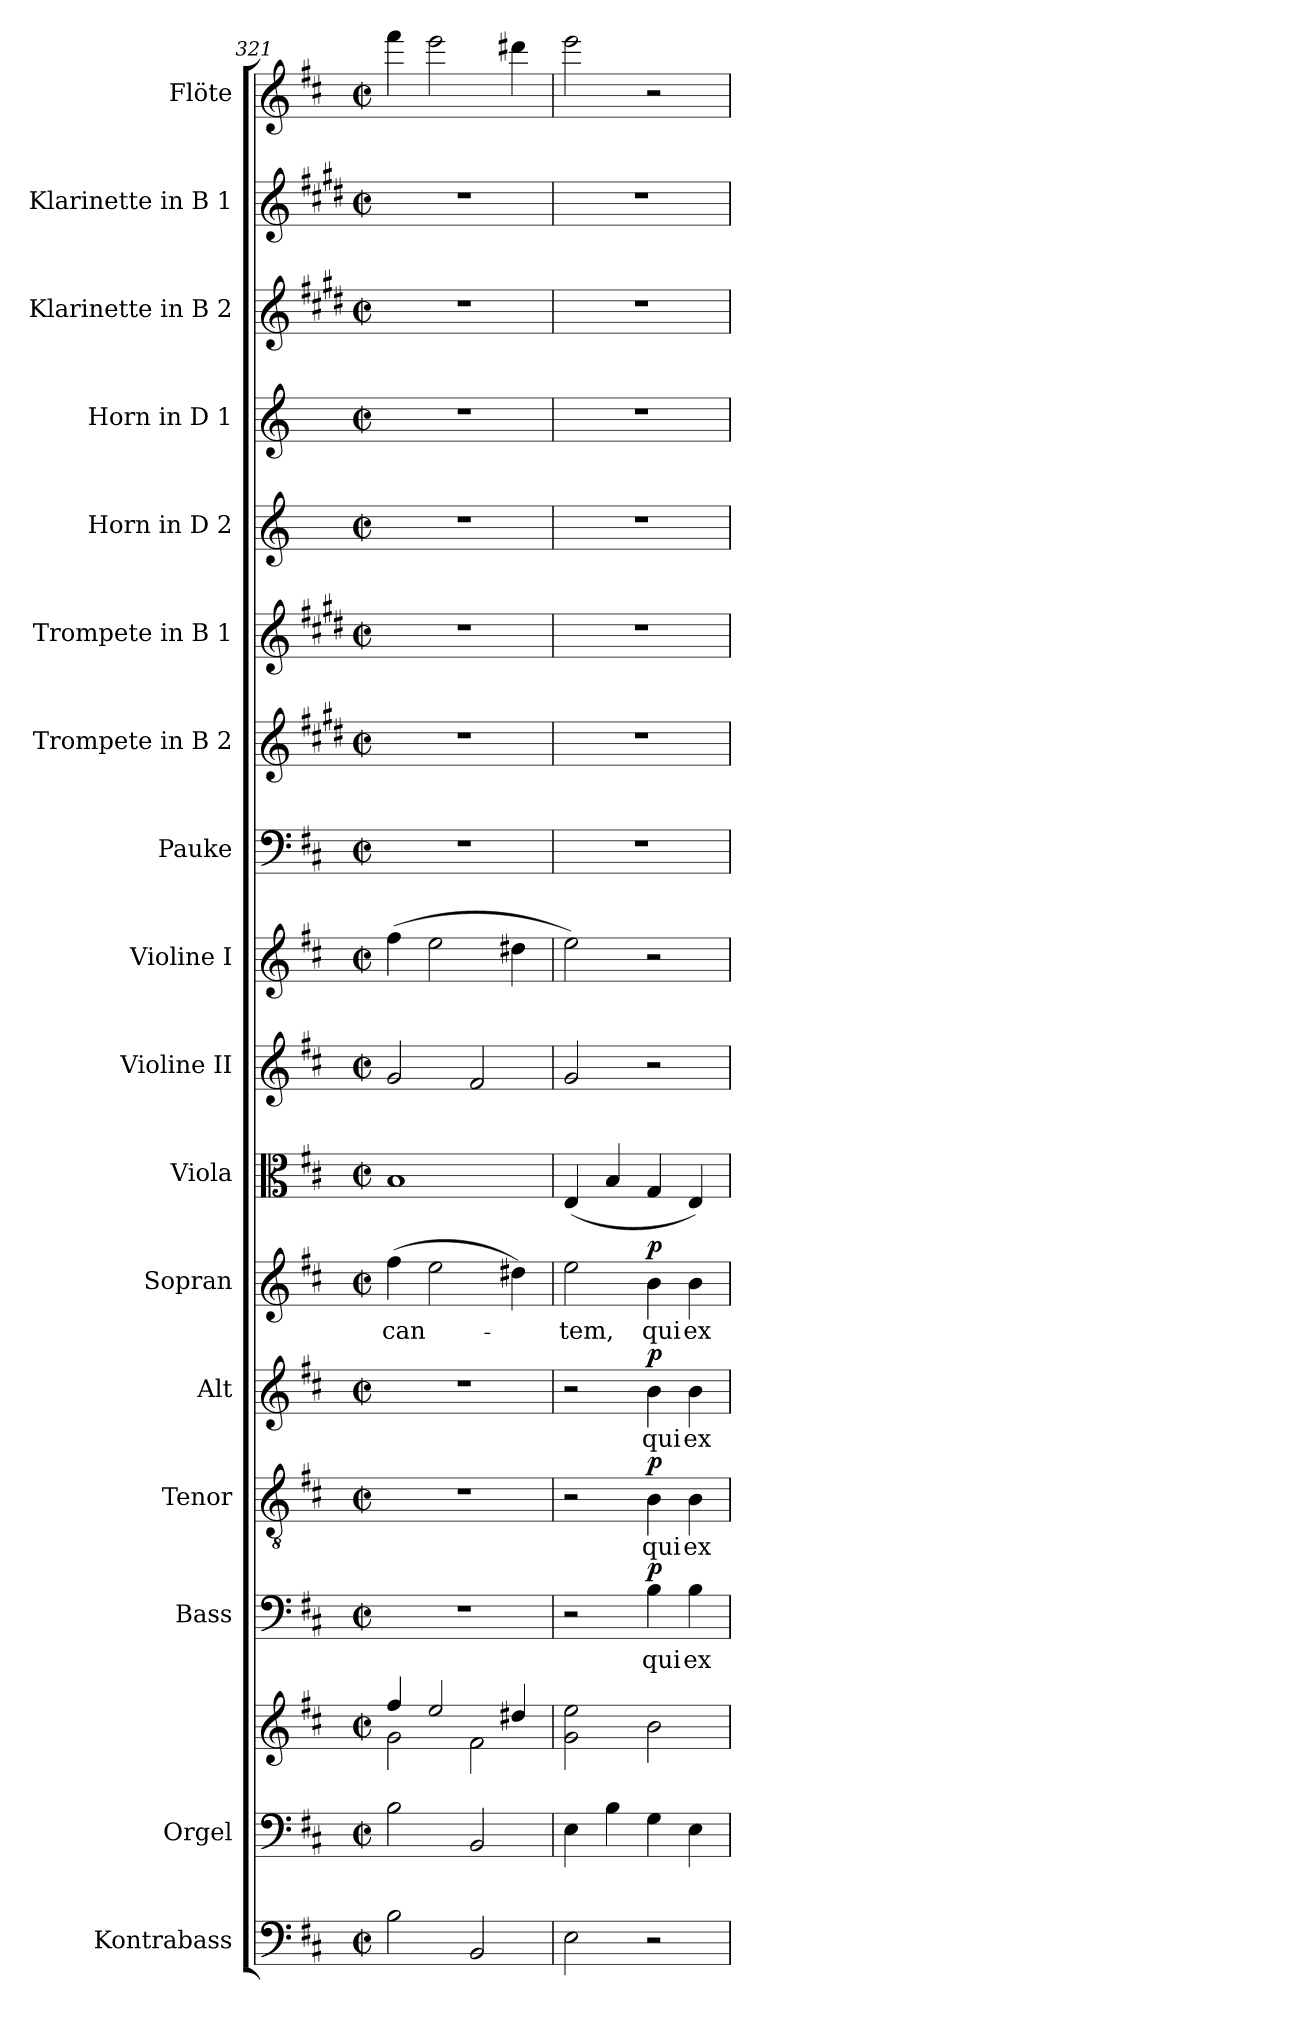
**kern	**kern	**kern	**kern	**text	**dynam	**kern	**text	**dynam	**kern	**text	**dynam	**kern	**text	**dynam	**kern	**kern	**kern	**kern	**kern	**kern	**kern	**kern	**kern	**kern	**kern
*part17	*part16	*part16	*part15	*part15	*part15	*part14	*part14	*part14	*part13	*part13	*part13	*part12	*part12	*part12	*part11	*part10	*part9	*part8	*part7	*part6	*part5	*part4	*part3	*part2	*part1
*staff18	*staff17	*staff16	*staff15	*staff15	*staff15	*staff14	*staff14	*staff14	*staff13	*staff13	*staff13	*staff12	*staff12	*staff12	*staff11	*staff10	*staff9	*staff8	*staff7	*staff6	*staff5	*staff4	*staff3	*staff2	*staff1
*I"Kontrabass	*I"Orgel	*	*I"Bass	*	*	*I"Tenor	*	*	*I"Alt	*	*	*I"Sopran	*	*	*I"Viola	*I"Violine II	*I"Violine I	*I"Pauke	*I"Trompete in B 2	*I"Trompete in B 1	*I"Horn in D 2	*I"Horn in D 1	*I"Klarinette in B 2	*I"Klarinette in B 1	*I"Flöte
*I'Kb.	*I'Org.	*	*I'B	*	*	*I'T	*	*	*I'A	*	*	*I'S	*	*	*I'Vla.	*I'Vl. II	*I'Vl. I	*I'Pk.	*I'Trp. 2	*I'Trp. 1	*I'Hrn. 2	*I'Hrn. 1	*I'Kl. 2	*I'Kl. 1	*I'Fl.
*clefF4	*clefF4	*clefG2	*clefF4	*	*	*clefGv2	*	*	*clefG2	*	*	*clefG2	*	*	*clefC3	*clefG2	*clefG2	*clefF4	*clefG2	*clefG2	*clefG2	*clefG2	*clefG2	*clefG2	*clefG2
*ITrd7c12	*	*	*	*	*	*	*	*	*	*	*	*	*	*	*	*	*	*	*ITrd1c2	*ITrd1c2	*ITrd-1c-2	*ITrd-1c-2	*ITrd1c2	*ITrd1c2	*
*k[f#c#]	*k[f#c#]	*k[f#c#]	*k[f#c#]	*	*	*k[f#c#]	*	*	*k[f#c#]	*	*	*k[f#c#]	*	*	*k[f#c#]	*k[f#c#]	*k[f#c#]	*k[f#c#]	*k[f#c#]	*k[f#c#]	*k[f#c#]	*k[f#c#]	*k[f#c#]	*k[f#c#]	*k[f#c#]
*D:	*D:	*D:	*D:	*	*	*D:	*	*	*D:	*	*	*D:	*	*	*D:	*D:	*D:	*D:	*D:	*D:	*D:	*D:	*D:	*D:	*D:
*M2/2	*M2/2	*M2/2	*M2/2	*	*	*M2/2	*	*	*M2/2	*	*	*M2/2	*	*	*M2/2	*M2/2	*M2/2	*M2/2	*M2/2	*M2/2	*M2/2	*M2/2	*M2/2	*M2/2	*M2/2
*met(c|)	*met(c|)	*met(c|)	*met(c|)	*	*	*met(c|)	*	*	*met(c|)	*	*	*met(c|)	*	*	*met(c|)	*met(c|)	*met(c|)	*met(c|)	*met(c|)	*met(c|)	*met(c|)	*met(c|)	*met(c|)	*met(c|)	*met(c|)
=321	=321	=321	=321	=321	=321	=321	=321	=321	=321	=321	=321	=321	=321	=321	=321	=321	=321	=321	=321	=321	=321	=321	=321	=321	=321
*	*	*^	*	*	*	*	*	*	*	*	*	*	*	*	*	*	*	*	*	*	*	*	*	*	*
!	!	!	!	!	!	!	!	!	!	!	!	!	!	!LO:LY:b	!	!	!	!	!	!	!	!	!	!	!	!
2BB\	2B\	4ff#/	2g\	1r	.	.	1r	.	.	1r	.	.	(>4ff#\	-can-	.	1B	2g/	(>4ff#\	1r	1r	1r	1r	1r	1r	1r	4fff#\
.	.	2ee/	.	.	.	.	.	.	.	.	.	.	2ee\	.	.	.	.	2ee\	.	.	.	.	.	.	.	2eee\
2BBB/	2BB/	.	2f#\	.	.	.	.	.	.	.	.	.	.	.	.	.	2f#/	.	.	.	.	.	.	.	.	.
.	.	4dd#X/	.	.	.	.	.	.	.	.	.	.	4dd#X\)	.	.	.	.	4dd#X\	.	.	.	.	.	.	.	4ddd#X\
*	*	*v	*v	*	*	*	*	*	*	*	*	*	*	*	*	*	*	*	*	*	*	*	*	*	*	*
=322	=322	=322	=322	=322	=322	=322	=322	=322	=322	=322	=322	=322	=322	=322	=322	=322	=322	=322	=322	=322	=322	=322	=322	=322	=322
!	!	!	!	!	!	!	!	!	!	!	!	!	!LO:LY:b	!	!	!	!	!	!	!	!	!	!	!	!
2EE\	4E\	2g\ 2ee\	2r	.	.	2r	.	.	2r	.	.	2ee\	-tem,	.	(<4E/	2g/	2ee\)	1r	1r	1r	1r	1r	1r	1r	2eee\
.	4B\	.	.	.	.	.	.	.	.	.	.	.	.	.	4B/	.	.	.	.	.	.	.	.	.	.
!	!	!	!	!LO:LY:b	!LO:DY:a	!	!LO:LY:b	!LO:DY:a	!	!LO:LY:b	!LO:DY:a	!	!LO:LY:b	!LO:DY:a	!	!	!	!	!	!	!	!	!	!	!
2r	4G\	2b\	4B\	qui	p	4B\	qui	p	4b\	qui	p	4b\	qui	p	4G/	2r	2r	.	.	.	.	.	.	.	2r
!	!	!	!	!LO:LY:b	!	!	!LO:LY:b	!	!	!LO:LY:b	!	!	!LO:LY:b	!	!	!	!	!	!	!	!	!	!	!	!
.	4E\	.	4B\	ex	.	4B\	ex	.	4b\	ex	.	4b\	ex	.	4E/)	.	.	.	.	.	.	.	.	.	.
=	=	=	=	=	=	=	=	=	=	=	=	=	=	=	=	=	=	=	=	=	=	=	=	=	=
*-	*-	*-	*-	*-	*-	*-	*-	*-	*-	*-	*-	*-	*-	*-	*-	*-	*-	*-	*-	*-	*-	*-	*-	*-	*-
